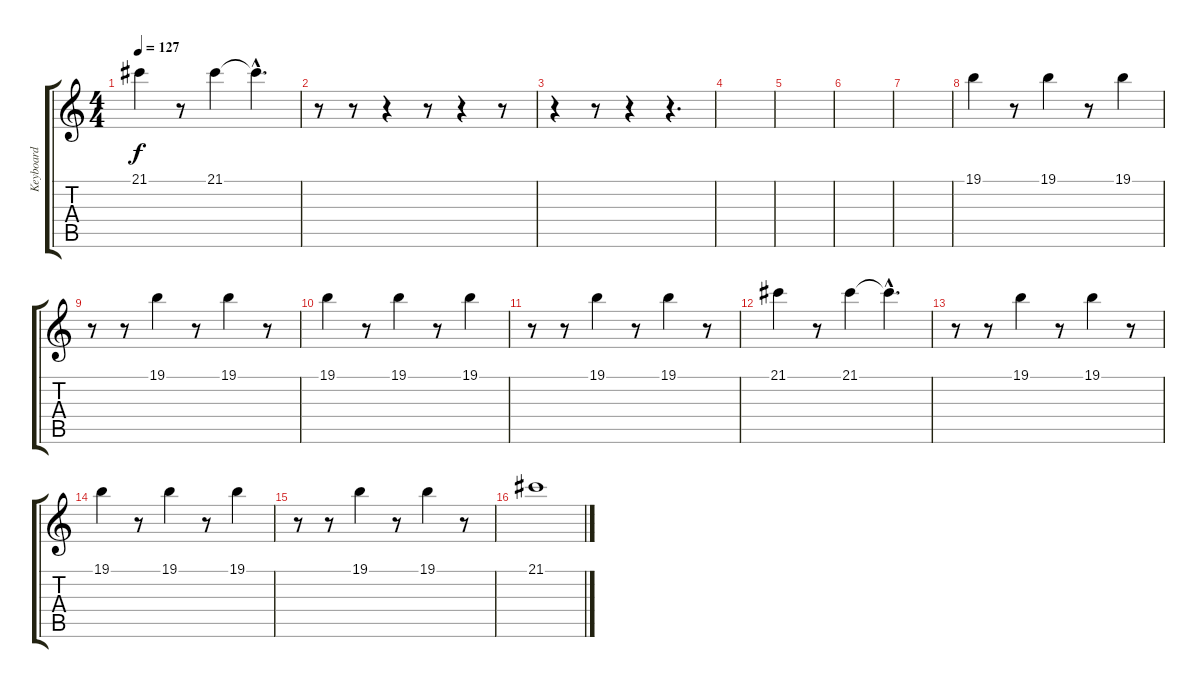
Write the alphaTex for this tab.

\track ("Keyboard" "Keyboard") {instrument stringensemble1}
\staff {score tabs}
\tuning (E4 B3 G3 D3 A2 E2) {hide}
\ts (4 4)
\tempo 127
\clef g2
\ks c
21.1.4{dy f} r.8 21.1.4 21.1{hac t}.4{d} |
r.8 r.8 r.4 r.8 r.4 r.8 |
r.4 r.8 r.4 r.4{d} |
|
|
|
|
19.1.4 r.8 19.1.4 r.8 19.1.4 |
r.8 r.8 19.1.4 r.8 19.1.4 r.8 |
19.1.4 r.8 19.1.4 r.8 19.1.4 |
r.8 r.8 19.1.4 r.8 19.1.4 r.8 |
21.1.4 r.8 21.1.4 21.1{hac t}.4{d} |
r.8 r.8 19.1.4 r.8 19.1.4 r.8 |
19.1.4 r.8 19.1.4 r.8 19.1.4 |
r.8 r.8 19.1.4 r.8 19.1.4 r.8 |
21.1.1
